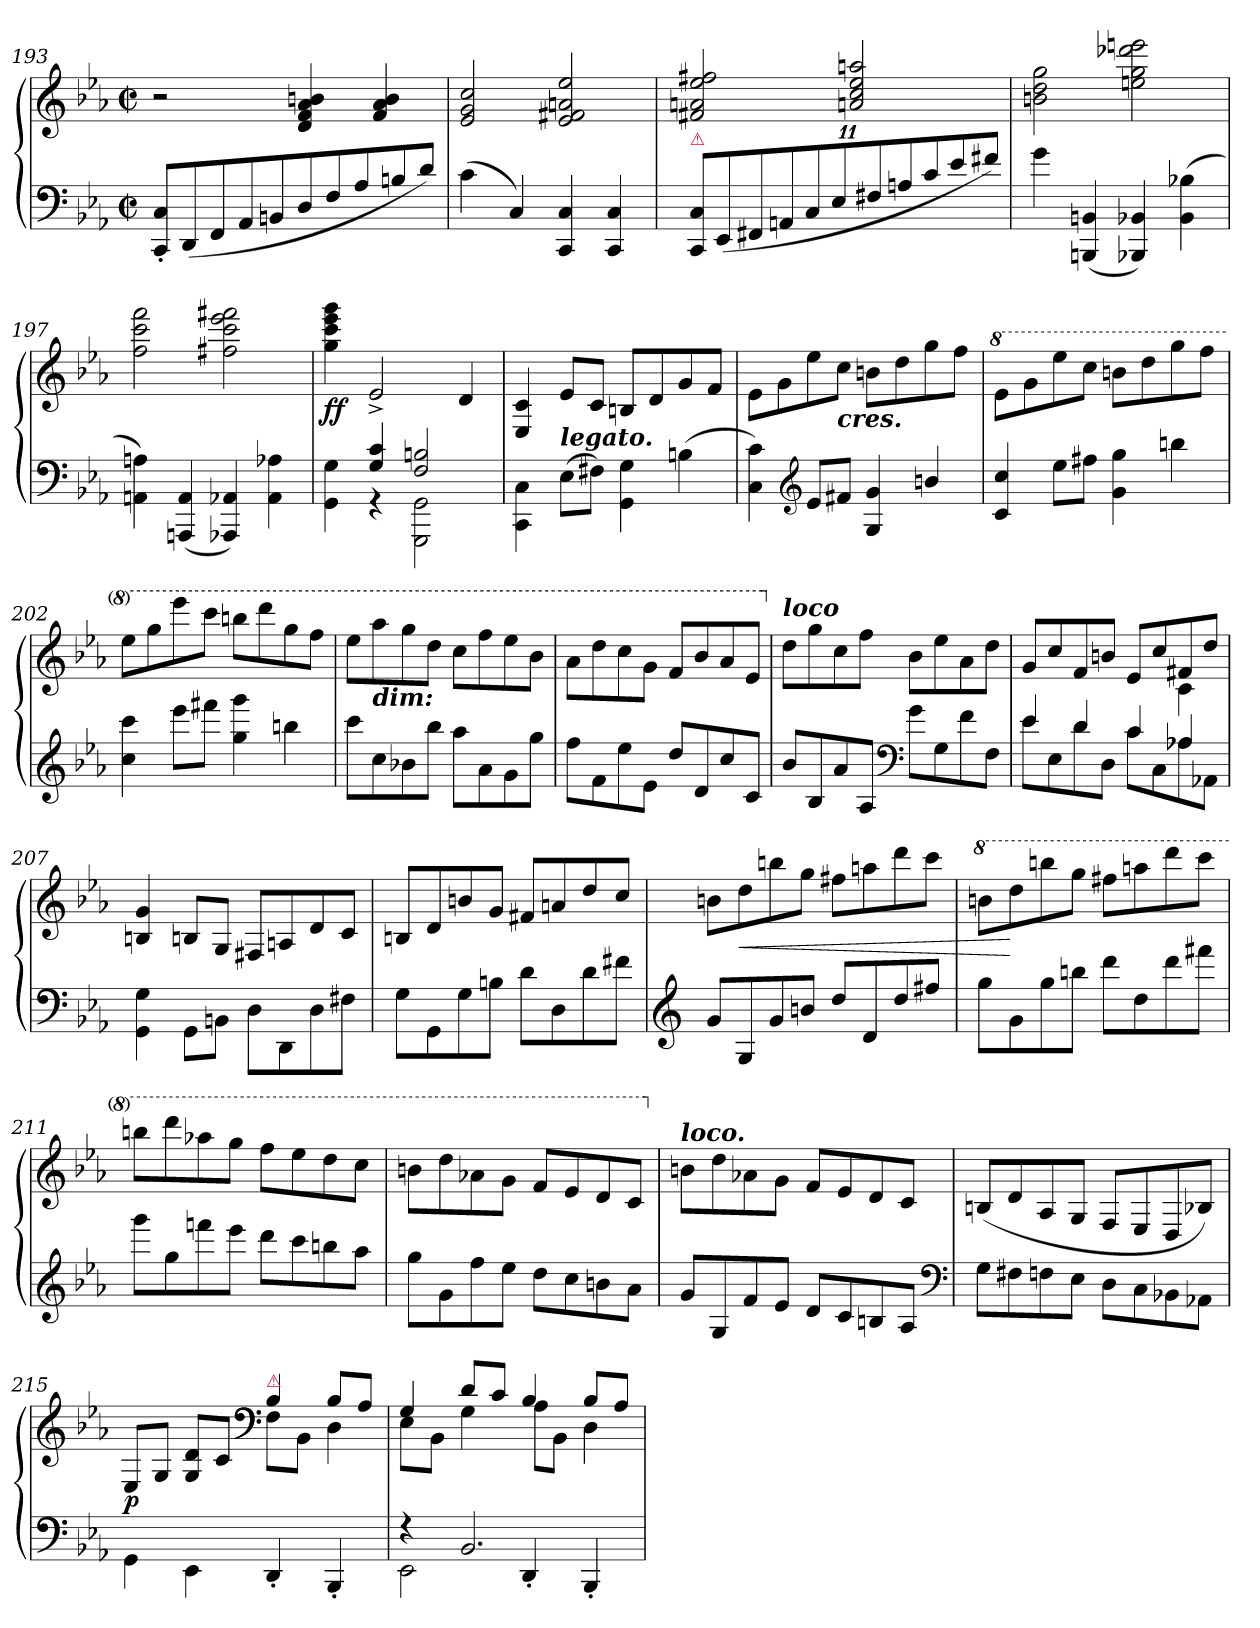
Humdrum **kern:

**kern	**kern	**dynam
*part1	*part1	*part1
*staff2	*staff1	*staff1/2
*clefF4	*clefG2	*
*k[b-e-a-]	*k[b-e-a-]	*
*c:	*c:	*
*M2/2	*M2/2	*
*met(c|)	*met(c|)	*
*Xtuplet	*	*
=193	=193	=193
10CC'> 10C'>L	2r	.
(10DD	.	.
10FF	.	.
10AA-	.	.
10BBn	.	.
10D	4d 4f 4a- 4bn	.
10F	.	.
10A-	.	.
.	4f 4a- 4b	.
10Bn	.	.
10dJ)	.	.
=194	=194	=194
(4c	2e- 2g 2cc	.
4C)	.	.
4CC 4C	2e- 2f#X 2an 2ee-	.
4CC 4C	.	.
=195	=195	=195
*tuplet	*	*
!LO:TX:a:color=crimson:t=⚠	!	!
11CC/ 11C/L	2f#X/ 2an/ 2ee-/ 2ff#X/	.
(11EE-/	.	.
11FF#X/	.	.
11AAn/	.	.
11C/	.	.
11E-/	.	.
.	2an/ 2cc/ 2ee-/ 2aan/	.
11F#X/	.	.
11An/	.	.
11c/	.	.
11e-/	.	.
11f#X/J)	.	.
=196	=196	=196
4g	2bn 2dd 2gg	.
(4BBBn 4BBn	.	.
4BBB-X 4BB-X)	2een 2gg 2ddd-X 2eeen	.
(4BB- 4B-X	.	.
=197	=197	=197
4AAn 4An)	2ff 2ccc 2fff	.
(4AAAn 4AA	.	.
4AAA-X 4AA-X)	2ff#X 2ccc 2eee- 2fff#X	.
4AA- 4A-X	.	.
=198	=198	=198
*^	*	*
!	!	!	!LO:DY:b
4ryy	4GG\ 4G\	4gg 4ccc 4eee- 4ggg	ff
4G 4c	4rGG	2e-^>	.
2F 2Bn	2GGG 2GG	.	.
.	.	4d	.
*v	*v	*	*
=199	=199	=199
4CC\ 4C\	4E-/ 4c/	.
!LO:TX:a:Bi:t=legato.	!	!
(8E-L	8e-L	.
8F#XJ)	8cJ	.
4GG\ 4G\	8BnL	.
.	8d	.
(4Bn	8g	.
.	8fJ	.
=200	=200	=200
4C 4c)	8e-\L	.
.	8g\	.
*clefG2	*	*
8e-L	8ee-\	.
!	!LO:TX:b:Bi:t=cres.	!
8f#XJ	8cc\J	.
4G 4g	8bnL	.
.	8dd	.
4bn/	8gg	.
.	8ffJ	.
=201	=201	=201
*	*8va	*
4c 4cc	8ee-\L	.
.	8gg\	.
8ee-L	8eee-\	.
8ff#XJ	8ccc\J	.
4g 4gg	8bbnL	.
.	8ddd	.
4bbn	8ggg	.
.	8fffJ	.
=202	=202	=202
4cc 4ccc	8eee-L	.
.	8ggg	.
8eee-L	8eeee-	.
8fff#XJ	8ccccJ	.
4gg 4ggg	8bbbnL	.
.	8dddd	.
4bbn	8ggg	.
.	8fffJ	.
=203	=203	=203
8cccL	8eee-L	.
!	!LO:TX:b:Bi:t=dim&colon;	!
8cc	8aaa-	.
8b-X	8ggg	.
8bb-J	8dddJ	.
8aa-L	8cccL	.
8a-	8fff	.
8g	8eee-	.
8ggJ	8bb-J	.
=204	=204	=204
8ffL	8aa-L	.
8f	8ddd	.
8ee-	8ccc	.
8e-J	8ggJ	.
8ddL	8ffL	.
8d	8bb-	.
8cc	8aa-	.
8cJ	8ee-J	.
=205	=205	=205
*	*X8va	*
!	!LO:TX:a:Bi:t=loco	!
8b-L	8ddL	.
8B-	8gg	.
8a-	8cc	.
8A-J	8ffJ	.
*clefF4	*	*
8gL	8b-L	.
8G	8ee-	.
8f	8a-	.
8FJ	8ddJ	.
=206	=206	=206
*^	*^	*
4e-	8e-L	8gL	2.ryy	.
.	8E-	8cc	.	.
4d	8d	8f	.	.
.	8DJ	8bnJ	.	.
4c	8cL	8e-L	.	.
.	8C	8cc	.	.
4A-X	8A-X	8f#X	4c	.
.	8AA-XJ	8ddJ	.	.
*v	*v	*	*	*
*	*v	*v	*
=207	=207	=207
4GG\ 4G\	4Bn 4g	.
8GG\L	8Bn/L	.
8BBn\J	8G/J	.
8DL	8F#XL	.
8DD\	8An/	.
8D\	8d/	.
8F#X\J	8c/J	.
=208	=208	=208
8GL	8BnL	.
8GG	8d	.
8G	8bn	.
8BnJ	8gJ	.
8dL	8f#XL	.
8D	8an	.
8d	8dd	.
8f#XJ	8ccJ	.
=209	=209	=209
*clefG2	*	*
8gL	8bnL	.
!	!	!LO:HP:b
8G	8dd	<
8g	8bbn	.
8bnJ	8ggJ	.
8dd/L	8ff#XL	.
8d/	8aan	.
8dd/	8ddd	.
8ff#X/J	8cccJ	.
=210	=210	=210
*	*8va	*
8ggL	8bbnL	.
8g	8ddd	[
8gg	8bbbn	.
8bbnJ	8gggJ	.
8dddL	8fff#XL	.
8dd	8aaan	.
8ddd	8dddd	.
8fff#XJ	8ccccJ	.
=211	=211	=211
8gggL	8bbbnL	.
8gg	8dddd	.
8fffn	8aaa-X	.
8eee-J	8gggJ	.
8dddL	8fffL	.
8ccc	8eee-	.
8bbn	8ddd	.
8aa-J	8cccJ	.
=212	=212	=212
8ggL	8bbnL	.
8g	8ddd	.
8ff	8aa-X	.
8ee-J	8ggJ	.
8ddL	8ffL	.
8cc	8ee-	.
8bn	8dd	.
8a-J	8ccJ	.
=213	=213	=213
*	*X8va	*
!	!LO:TX:a:Bi:t=loco.	!
8gL	8bnL	.
8G	8dd	.
8f	8a-X	.
8e-J	8gJ	.
8dL	8fL	.
8c	8e-	.
8Bn	8d	.
8A-J	8cJ	.
*clefF4	*	*
=214	=214	=214
8G\L	(>8Bn/L	.
8F#X\	8d/	.
8Fn\	8A-/	.
8E-\J	8G/J	.
8D\L	8F/L	.
8C\	8E-/	.
8BB-X\	8D/	.
8AA-X\J	8B-X/J)	.
=215	=215	=215
*	*^	*
!	!	!	!LO:DY:b
4GG\	8E-/L	2ryy	p
.	8G/J	.	.
4EE-\	8G/ 8d/L	.	.
.	8c/J	.	.
*	*clefF4	*	*
!	!LO:TX:a:color=crimson:t=⚠	!	!
4DD'	4B-	8FL	.
.	.	8BB-J	.
4BBB-'	8B-L	4D	.
.	8A-J	.	.
=216	=216	=216	=216
*^	*	*	*
4r	2EE-	4G	8E-L	.
.	.	.	8BB-J	.
2.BB-	.	8dL	4G	.
.	.	8cJ	.	.
.	4DD'/	4B-	8A-L	.
.	.	.	8BB-J	.
.	4BBB-'/	8B-L	4D	.
.	.	8A-J	.	.
*v	*v	*	*	*
*	*v	*v	*
=	=	=
*-	*-	*-
